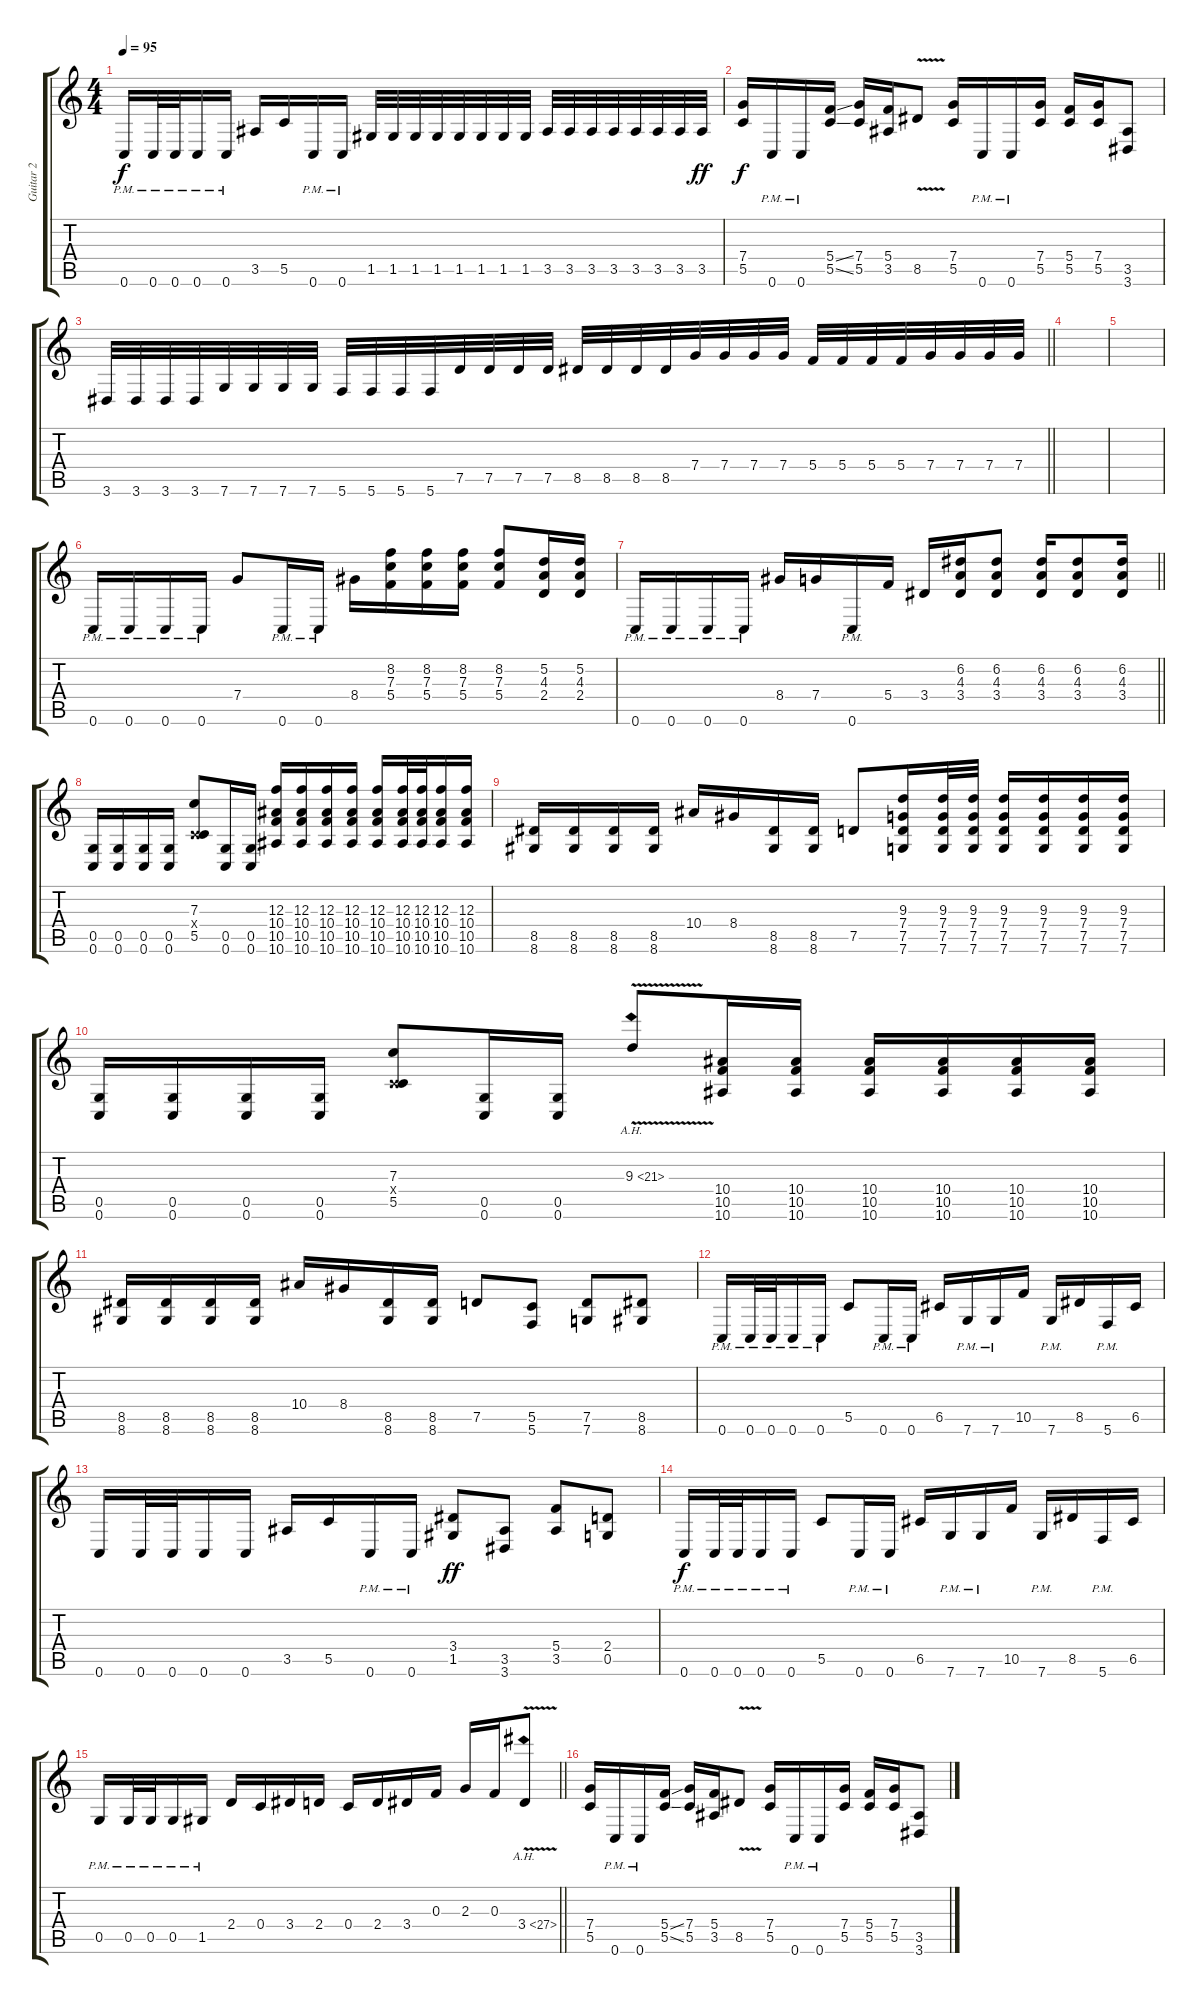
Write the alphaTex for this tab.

\track ("Guitar 2" "Guitar 2") {instrument overdrivenguitar}
\staff {score tabs}
\tuning (D4 A3 F3 C3 G2 C2) {hide}
\ts (4 4)
\tempo 95
\clef g2
\ks c
0.6{pm}.16{dy f} 0.6{pm}.32 0.6{pm}.32 0.6{pm}.16 0.6{pm}.16 3.5.16 5.5.16 0.6{pm}.16 0.6{pm}.16 1.5.32 1.5.32 1.5.32 1.5.32 1.5.32 1.5.32 1.5.32 1.5.32 3.5.32 3.5.32 3.5.32 3.5.32 3.5.32 3.5.32 3.5.32 3.5.32{dy ff} |
(7.4 5.5).16{dy f} 0.6{pm}.16 0.6{pm}.16 (5.4{ss} 5.5{ss}).16 (7.4 5.5).16 (5.4 3.5).16 8.5{v}.8 (7.4 5.5).16 0.6{pm}.16 0.6{pm}.16 (7.4 5.5).16 (5.4 5.5).16 (7.4 5.5).16 (3.5 3.6).8 |
\barLineRight lightlight
3.6.32 3.6.32 3.6.32 3.6.32 7.6.32 7.6.32 7.6.32 7.6.32 5.6.32 5.6.32 5.6.32 5.6.32 7.5.32 7.5.32 7.5.32 7.5.32 8.5.32 8.5.32 8.5.32 8.5.32 7.4.32 7.4.32 7.4.32 7.4.32 5.4.32 5.4.32 5.4.32 5.4.32 7.4.32 7.4.32 7.4.32 7.4.32 |
|
|
0.6{pm}.16 0.6{pm}.16 0.6{pm}.16 0.6{pm}.16 7.4.8 0.6{pm}.16 0.6{pm}.16 8.4.16 (8.2 7.3 5.4).16 (8.2 7.3 5.4).16 (8.2 7.3 5.4).16 (8.2 7.3 5.4).8 (5.2 4.3 2.4).16 (5.2 4.3 2.4).16 |
\barLineRight lightlight
0.6{pm}.16 0.6{pm}.16 0.6{pm}.16 0.6{pm}.16 8.4.16 7.4.16 0.6{pm}.16 5.4.16 3.4.16 (6.2 4.3 3.4).16 (6.2 4.3 3.4).8 (6.2 4.3 3.4).16 (6.2 4.3 3.4).8 (6.2 4.3 3.4).16 |
(0.5 0.6).16 (0.5 0.6).16 (0.5 0.6).16 (0.5 0.6).16 (7.3 0.4{x} 5.5).8 (0.5 0.6).16 (0.5 0.6).16 (12.3 10.4 10.5 10.6).16 (12.3 10.4 10.5 10.6).16 (12.3 10.4 10.5 10.6).16 (12.3 10.4 10.5 10.6).16 (12.3 10.4 10.5 10.6).16 (12.3 10.4 10.5 10.6).32 (12.3 10.4 10.5 10.6).32 (12.3 10.4 10.5 10.6).16 (12.3 10.4 10.5 10.6).16 |
(8.5 8.6).16 (8.5 8.6).16 (8.5 8.6).16 (8.5 8.6).16 10.4.16 8.4.16 (8.5 8.6).16 (8.5 8.6).16 7.5.8 (9.3 7.4 7.5 7.6).16 (9.3 7.4 7.5 7.6).32 (9.3 7.4 7.5 7.6).32 (9.3 7.4 7.5 7.6).16 (9.3 7.4 7.5 7.6).16 (9.3 7.4 7.5 7.6).16 (9.3 7.4 7.5 7.6).16 |
(0.5 0.6).16 (0.5 0.6).16 (0.5 0.6).16 (0.5 0.6).16 (7.3 0.4{x} 5.5).8 (0.5 0.6).16 (0.5 0.6).16 9.3{ah 12 v}.8 (10.4 10.5 10.6).16 (10.4 10.5 10.6).16 (10.4 10.5 10.6).16 (10.4 10.5 10.6).16 (10.4 10.5 10.6).16 (10.4 10.5 10.6).16 |
(8.5 8.6).16 (8.5 8.6).16 (8.5 8.6).16 (8.5 8.6).16 10.4.16 8.4.16 (8.5 8.6).16 (8.5 8.6).16 7.5.8 (5.5 5.6).8 (7.5 7.6).8 (8.5 8.6).8 |
0.6{pm}.16 0.6{pm}.32 0.6{pm}.32 0.6{pm}.16 0.6{pm}.16 5.5.8 0.6{pm}.16 0.6{pm}.16 6.5.16 7.6{pm}.16 7.6{pm}.16 10.5.16 7.6{pm}.16 8.5.16 5.6{pm}.16 6.5.16 |
0.6.16 0.6.32 0.6.32 0.6.16 0.6.16 3.5.16 5.5.16 0.6{pm}.16 0.6{pm}.16 (3.4 1.5).8{dy ff} (3.5 3.6).8 (5.4 3.5).8 (2.4 0.5).8 |
0.6{pm}.16{dy f} 0.6{pm}.32 0.6{pm}.32 0.6{pm}.16 0.6{pm}.16 5.5.8 0.6{pm}.16 0.6{pm}.16 6.5.16 7.6{pm}.16 7.6{pm}.16 10.5.16 7.6{pm}.16 8.5.16 5.6{pm}.16 6.5.16 |
\barLineRight lightlight
0.5{pm}.16 0.5{pm}.32 0.5{pm}.32 0.5{pm}.16 1.5{pm}.16 2.4.16 0.4.16 3.4.16 2.4.16 0.4.16 2.4.16 3.4.16 0.3.16 2.3.16 0.3.16 3.4{ah 24 v}.8 |
(7.4 5.5).16 0.6{pm}.16 0.6{pm}.16 (5.4{ss} 5.5{ss}).16 (7.4 5.5).16 (5.4 3.5).16 8.5{v}.8 (7.4 5.5).16 0.6{pm}.16 0.6{pm}.16 (7.4 5.5).16 (5.4 5.5).16 (7.4 5.5).16 (3.5 3.6).8
